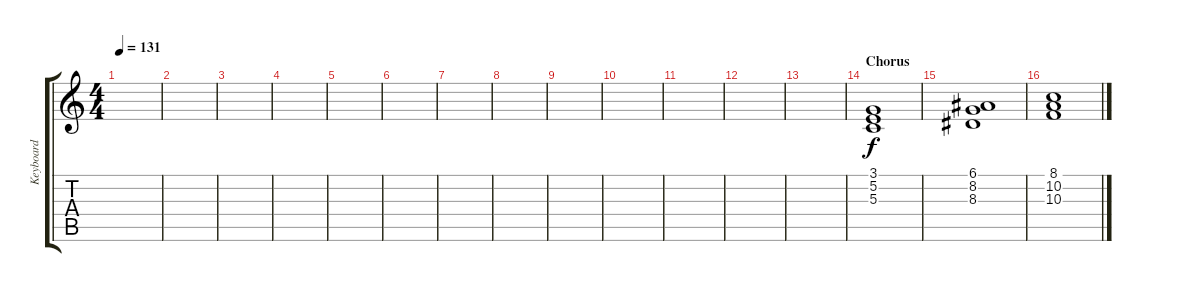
\track ("Keyboard" "Keyboard") {instrument reedorgan}
\staff {score tabs}
\tuning (E4 B3 G3 D3 A2 E2) {hide}
\ts (4 4)
\tempo 131
\clef g2
\ks c
|
|
|
|
|
|
|
|
|
|
|
|
|
\section ("" "Chorus")
(3.1 5.2 5.3).1{volume 8 instrument reedorgan} |
(6.1 8.2 8.3).1 |
(8.1 10.2 10.3).1
